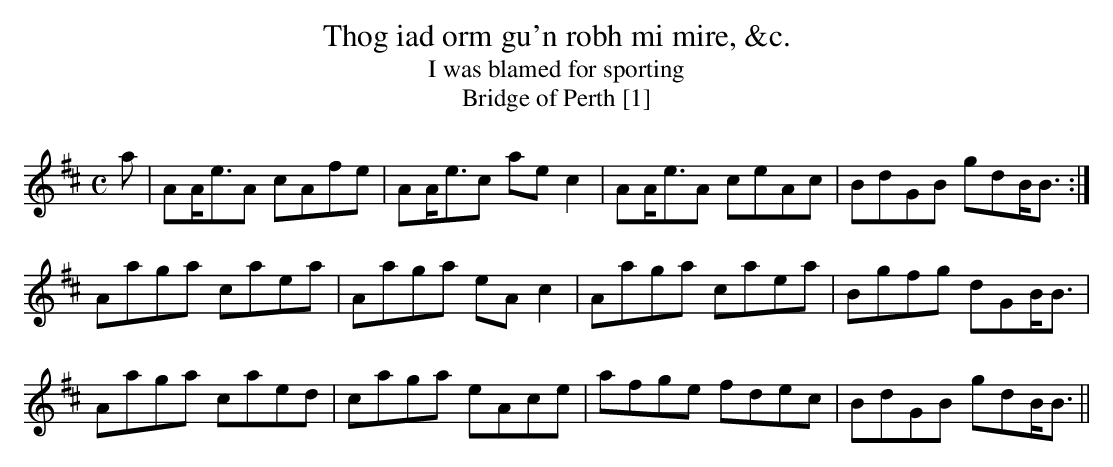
X:1
T:Thog iad orm gu'n robh mi mire, &c.
T:I was blamed for sporting
T:Bridge of Perth [1]
M:C
L:1/8
K:Amix
a|AA<eA cAfe|AA<ec ae c2|AA<eA ceAc|BdGB gdB<B:|
Aaga caea|Aaga eA c2|Aaga caea|Bgfg dGB<B|
Aaga caed|caga eAce|afge fdec|BdGB gdB<B||
